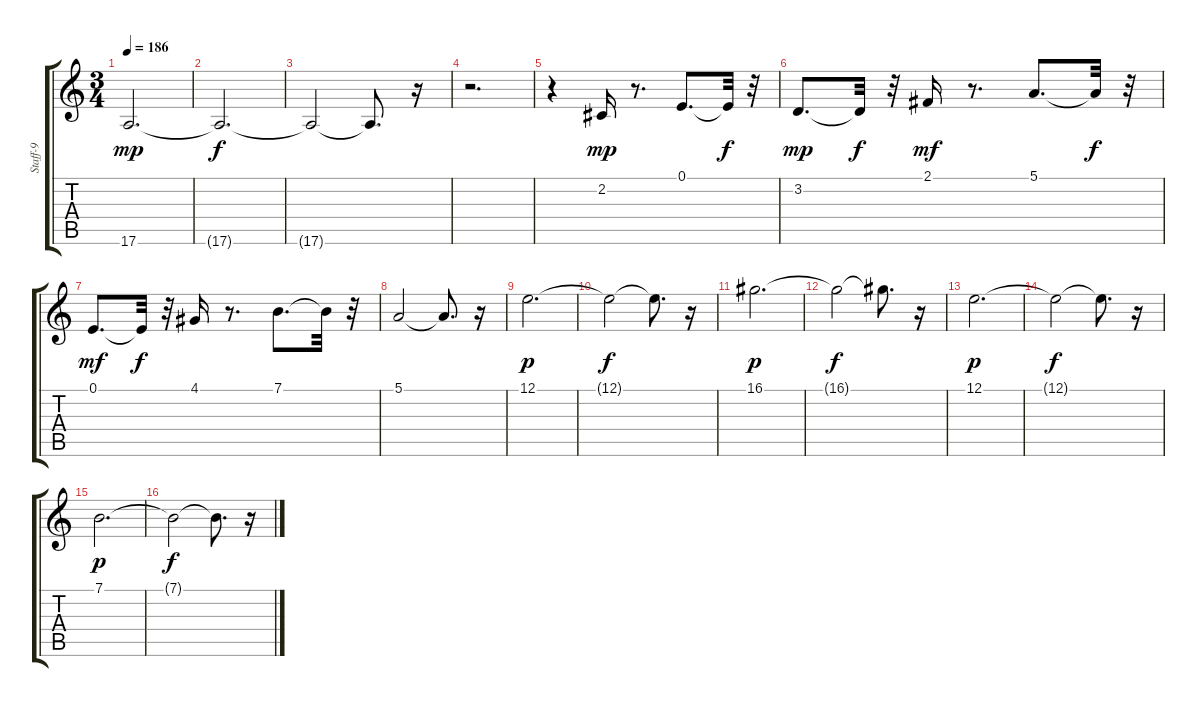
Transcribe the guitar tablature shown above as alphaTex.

\track ("Staff-9" "Staff-9") {instrument flute}
\staff {score tabs}
\tuning (E4 B3 G3 D3 A2 E2) {hide}
\ts (3 4)
\tempo 186
\clef g2
\ks c
17.6.2{d dy mp} |
17.6{t}.2{d dy f} |
17.6{t}.2 17.6{t}.8{d} r.16 |
r.2{d} |
r.4 2.2.16{dy mp volume 16} r.8{d} 0.1.8{d} 0.1{t}.32{dy f} r.32 |
3.2.8{d dy mp} 3.2{t}.32{dy f} r.32 2.1.16{dy mf} r.8{d} 5.1.8{d} 5.1{t}.32{dy f} r.32 |
0.1.8{d dy mf} 0.1{t}.32{dy f} r.32 4.1.16 r.8{d} 7.1.8{d} 7.1{t}.32 r.32 |
5.1.2 5.1{t}.8{d} r.16 |
12.1.2{d dy p} |
12.1{t}.2{dy f} 12.1{t}.8{d} r.16 |
16.1.2{d dy p} |
16.1{t}.2{dy f} 16.1{t}.8{d} r.16 |
12.1.2{d dy p} |
12.1{t}.2{dy f} 12.1{t}.8{d} r.16 |
7.1.2{d dy p} |
7.1{t}.2{dy f} 7.1{t}.8{d} r.16
